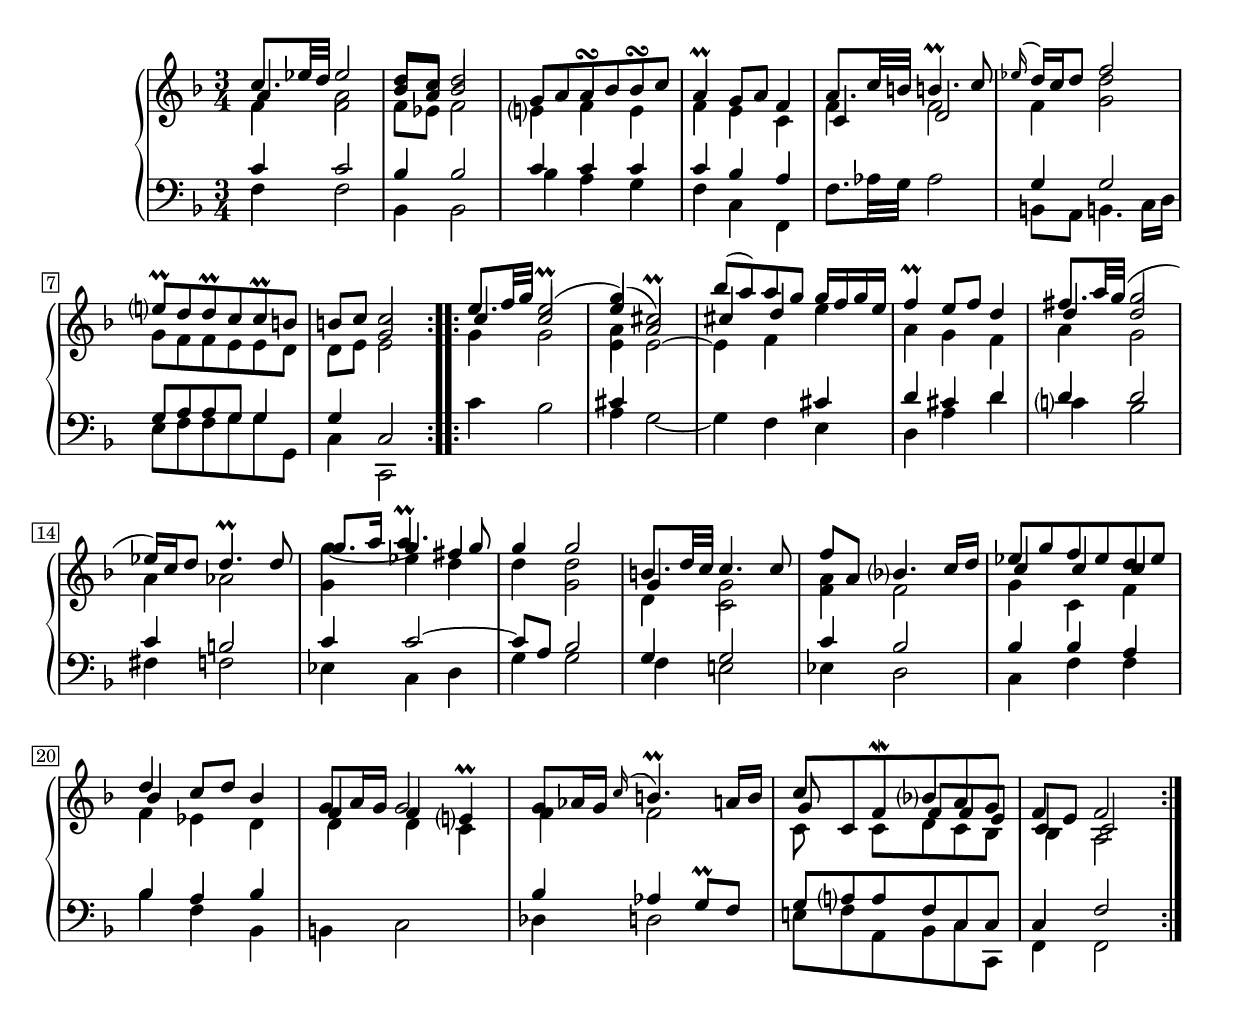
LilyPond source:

Global = {
  \key f \major
  \time 3/4
  \include "../global.ly"
}

Upper = \relative c'' {
  \clef treble
  \Global
  \repeat volta 2 {
    << { c8. ees32 d  ees2 }
        \\ { \once \stemUp \override NoteColumn.force-hshift = #0.4 a,4
	     \override NoteColumn.force-hshift = #0 a2 }
	\\ { \stemDown \override NoteColumn.force-hshift = #0 f4  f2 } >>
  | << { d'8 c d2 } \\ { \stemUp bes8 a bes2 } \\ { \stemDown f8 ees f2 } >>
  | << { g8 a a\turn bes bes\turn c } \\ { e,!4 f e } >>
  | << { a4\prall g8 a f4 } \\ { f4 e c } >>
  %5
  | << { a'8. c32 b!  b!4.\prall c8 } \\ { f,4 f2 } \\ { c4 d2 } >>
  | << { \appoggiatura ees'16 d16 c d8  << f2 \\ d2 >> } \\ { f,4 g2 } >>
  | << { e'!8\prall d d\prall c c\prall b! } \\ { g8 f f e e d } >>
  | << { b'!8 c c2 } \\ { d,8 e << g2 \\ e2 >> } >>
  }
  \repeat volta 2 {
  | << { e'8. f32 g  e2\prall( }
         \\ { \once \stemUp \override NoteColumn.force-hshift = #0.4 c4
	      \override NoteColumn.force-hshift = #0 \stemUp c2 }
	 \\ { \stemDown g4  g2 } >>
  %10
  | << g'4)( \\ \stemUp e \\ \stemDown a, \\ e >>  << cis'2)\prall \\ \stemUp a2 \\ \stemDown e2~ >>
  | << { bes''8( a) a g g16 f g e }
        \\ { \once \stemUp \override NoteColumn.force-hshift = #0.4 cis4
	     \once \stemUp d \override NoteColumn.force-hshift = #0 e }
        \\ { \stemDown e,4 f } >>
  | << { f'4\prall e8 f d4 } \\ { a4 g f } >>
  | << { fis'8. a32 g  (g2 }
       \\ { \once \stemUp \override NoteColumn.force-hshift = #0.4 d4
            \once \stemUp \override NoteColumn.force-hshift = #0 d2 }
       \\ { \stemDown a4  g2 } >>
  | << { ees'16) c d8 d4.\prall d8 } \\ { a4 aes2 } >>
  %15
  | << { \override NoteColumn.force-hshift = #0.8 g'8. a16 }
       \\ { < g~ g, >4 } >>
    << { \override NoteColumn.force-hshift = #-0.6 a4.\prall
         \override NoteColumn.force-hshift = #0 g8 }
       \\ { \stemUp g4 fis }
       \\ { \stemDown ees4 d } >>
  | << { g4 g2 } \\ { d4 < d g, >2 } >>
  | << { b!8. d32 c  c4. c8 }
        \\ { \once \stemUp \override NoteColumn.force-hshift = #0.4 g4
             \override NoteColumn.force-hshift = #0 g2 }
        \\ { \stemDown \override NoteColumn.force-hshift = #0 d4 c2 } >>
  | << { f'8 a, bes4. c16 d } \\ { <a f>4 f2 } >>
  | << { ees'8 g f ees d ees }
       \\ { \stemUp \override NoteColumn.force-hshift = #0.4 c4 c \override NoteColumn.force-hshift = #0.6 c }
       \\ { \stemDown g4 c, f } >>
  %20
  | << d'4 \\ \stemUp bes \\ \stemDown f >>
    << { c'8 d bes4 } \\ { \override NoteColumn.force-hshift = #0 ees,4 d } >>
  | << { g8 a16 g }
       \\ \once \override NoteColumn.force-hshift = #0.6 \stemUp f4
       \\ \once \override NoteColumn.force-hshift = #0.6 \stemDown d4 >>
    << g2
       \\ { \once \override NoteColumn.force-hshift = #0.8 \stemUp f4 e! }
       \\ { \once \override NoteColumn.force-hshift = #0.8 \stemDown d4 c }\prall >>
  | << { g'8 aes16 g  \appoggiatura c16 b!4.\prall a16 b }
       \\ { \once \override NoteColumn.force-hshift = #0.6 f4 f2 } >>
  | << { c'8 c, f\mordent bes a g }
       \\ { \stemUp \override NoteColumn.force-hshift = #0.4 g8 s s f f e }
       \\ { \stemDown c8 s c d c bes } >>
  | << { f'8 e f2 } \\ { \stemUp \once \override NoteColumn.force-hshift = #0.2 c4 c2 }
       \\ { \stemDown \once \override NoteColumn.force-hshift = #1 bes4 a2 } >>
  }

% la si do re mi fa sol
%  a b  c  d  e  f  g
}

Lower = \relative c {
  \clef bass
  \Global
  \repeat volta 2 {
    << { c'4 c2 } \\ { f,4 f2 } >>
  | << { bes4 bes2 } \\ { bes,4 bes2 } >>
  | << { c'4 c c } \\ { bes4 a g } >>
  | << { c4 bes a } \\ { f4 c f, } >>
  %5
  | f'8. aes32 g  aes2
  | << { g4 g2 } \\ { b,!8 a b!4. c16 d } >>
  | << { g8 a a g g4 } \\ { e8 f f g g g, } >>
  | << { g'4 c,2 } \\ { c4 c,2 } >>
  }
  \repeat volta 2 {
  | c''4 bes2
  %10
  | << cis4 \\ { a4 g2~ } >>
  | << { } \\ g4 >> f << cis' \\ e, >>
  | << { d'4 cis d } \\ { d, a' d } >>
  | << d4 \\ c!4 >>  << d2 \\ bes2 >>
  | << c4 \\ fis,4 >>  << b!2 \\ f!2 >>
  %15
  | << c'4 \\ ees,4 >>  << c'2~ \\ { c,4 d4 } >>
  | << { c'8 a bes2 } \\ { g4 g2 } >>
  | << { g4 g2 } \\ { f4 e!2 } >>
  | << { c'4 bes2 } \\ { ees,4 d2 } >>
  | << { bes'4 bes a } \\ { c,4 f f } >>
  %20
  | << { bes4 a bes } \\ { bes4 f bes, } >>
  | \stemDown b!4 c2
  | << { bes'4 aes g8\prall f } \\ { des4 d!2 } >>
  | << { g8 a a f c c } \\ { e!8 f a, bes c c, } >>
  | << { c'4 f2 } \\ { f,4 f2 } >>
  }

% la si do re mi fa sol
%  a b  c  d  e  f  g
}

\score {
  \new PianoStaff
  <<
    \accidentalStyle Score.piano-cautionary
    \new Staff = "upper" \Upper
    \new Staff = "lower" \Lower
  >>
  \header {
    subtitle = "Sarabande."
  }
  \layout { }
  \midi {
    \tempo 4 = 50
  }
}
